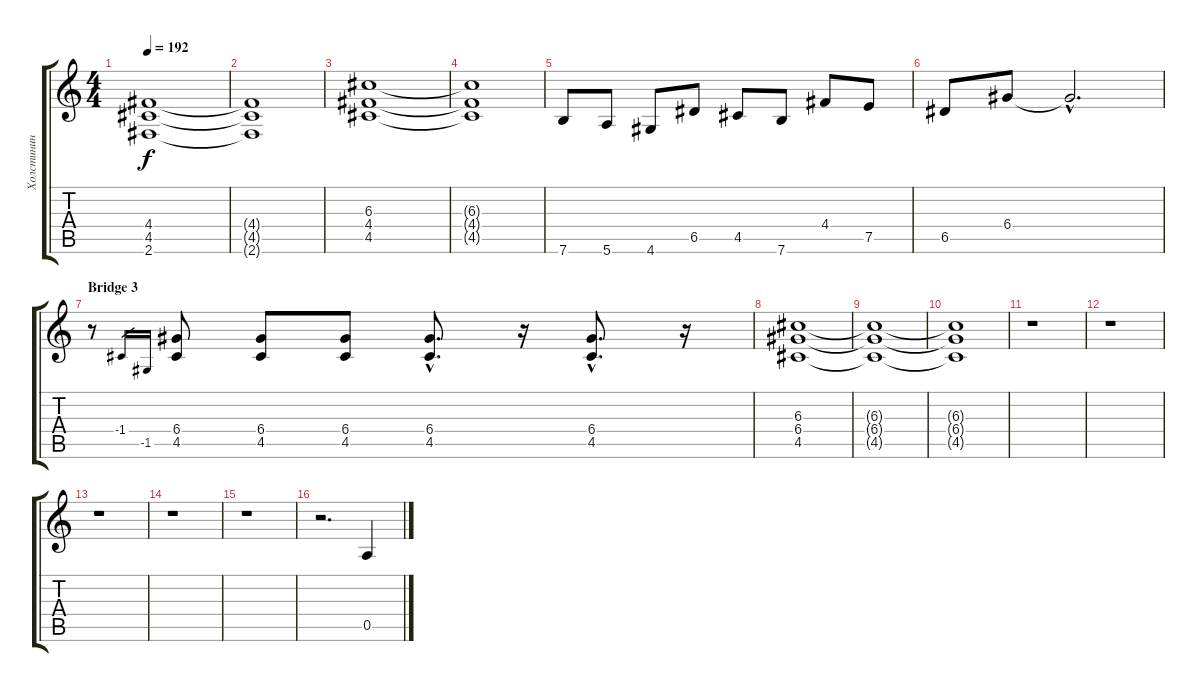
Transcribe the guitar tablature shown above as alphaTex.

\track ("Холстинин" "Холстинин") {instrument distortionguitar}
\staff {score tabs}
\tuning (E4 B3 G3 D3 A2 E2) {hide}
\ts (4 4)
\tempo 192
\clef g2
\ks c
(4.4 4.5 2.6).1{dy f} |
(4.4{t} 4.5{t} 2.6{t}).1 |
(6.3 4.4 4.5).1 |
(6.3{t} 4.4{t} 4.5{t}).1 |
7.6.8 5.6.8 4.6.8 6.5.8 4.5.8 7.6.8 4.4.8 7.5.8 |
6.5.8 6.4.8 6.4{hac t}.2{d} |
\section ("" "Bridge 3")
r.8 -1.4.16{gr} -1.5.16{gr} (6.4 4.5).8 (6.4 4.5).8 (6.4 4.5).8 (6.4{hac} 4.5{hac}).8{d} r.16 (6.4{hac} 4.5{hac}).8{d} r.16 |
(6.3 6.4 4.5).1 |
(6.3{t} 6.4{t} 4.5{t}).1{volume 0} |
(6.3{t} 6.4{t} 4.5{t}).1 |
r.1 |
r.1 |
r.1 |
r.1 |
r.1 |
r.2{d volume 12} 0.5{ss}.4
